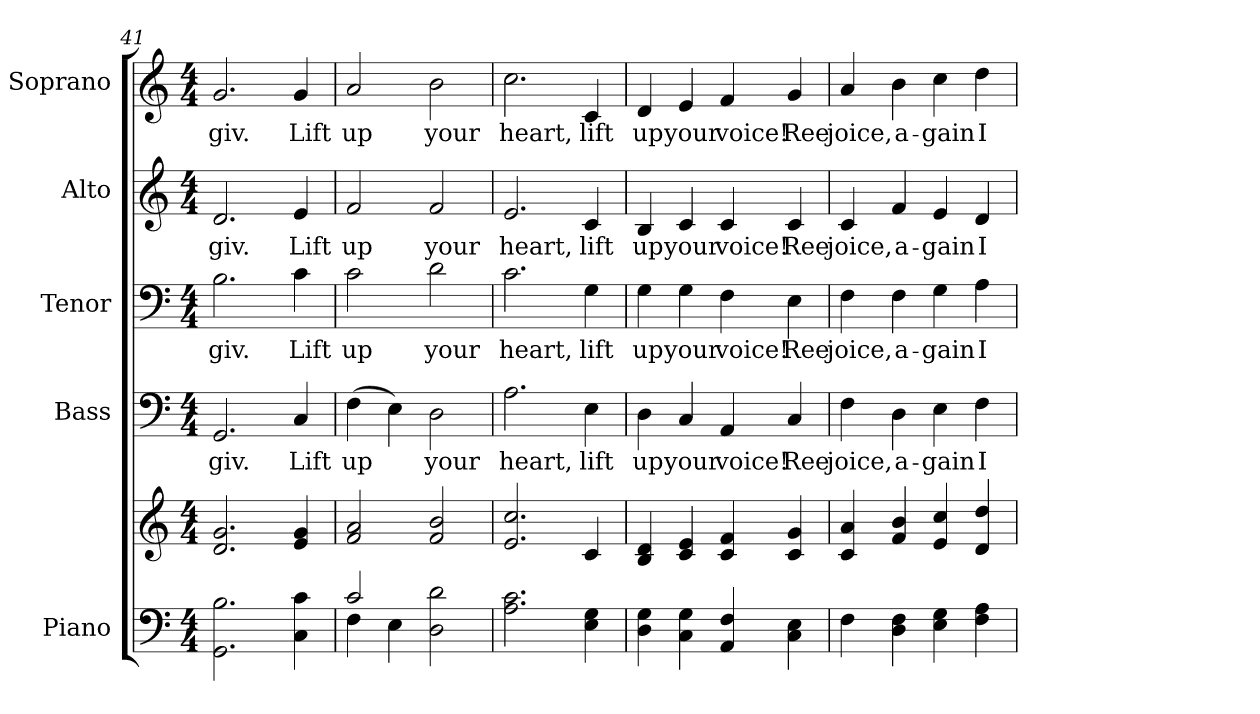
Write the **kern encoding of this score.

**kern	**kern	**kern	**text	**kern	**text	**kern	**text	**kern	**text
*part5	*part5	*part4	*part4	*part3	*part3	*part2	*part2	*part1	*part1
*staff6	*staff5	*staff4	*staff4	*staff3	*staff3	*staff2	*staff2	*staff1	*staff1
*I"Piano	*	*I"Bass	*	*I"Tenor	*	*I"Alto	*	*I"Soprano	*
*I'Pno.	*	*I'B.	*	*I'T.	*	*I'A.	*	*I'S.	*
*clefF4	*clefG2	*clefF4	*	*clefF4	*	*clefG2	*	*clefG2	*
*k[]	*k[]	*k[]	*	*k[]	*	*k[]	*	*k[]	*
*C:	*C:	*C:	*	*C:	*	*C:	*	*C:	*
*M4/4	*M4/4	*M4/4	*	*M4/4	*	*M4/4	*	*M4/4	*
=41	=41	=41	=41	=41	=41	=41	=41	=41	=41
!	!	!	!LO:LY:b:color=#000000	!	!	!	!	!	!
!	!	!	!	!	!LO:LY:b:color=#000000	!	!	!	!
!	!	!	!	!	!	!	!LO:LY:b:color=#000000	!	!
!	!	!	!	!	!	!	!	!	!LO:LY:b:color=#000000
2.GGi\ 2.Bi	2.di/ 2.gi	2.GGi/	giv.	2.Bi\	giv.	2.di/	giv.	2.gi/	giv.
!	!	!	!LO:LY:b:color=#000000	!	!	!	!	!	!
!	!	!	!	!	!LO:LY:b:color=#000000	!	!	!	!
!	!	!	!	!	!	!	!LO:LY:b:color=#000000	!	!
!	!	!	!	!	!	!	!	!	!LO:LY:b:color=#000000
4Ci\ 4ci	4ei/ 4gi	4Ci/	Lift	4ci\	Lift	4ei/	Lift	4gi/	Lift
=42	=42	=42	=42	=42	=42	=42	=42	=42	=42
*^	*	*	*	*	*	*	*	*	*
!	!	!	!	!LO:LY:b:color=#000000	!	!	!	!	!	!
!	!	!	!	!	!	!LO:LY:b:color=#000000	!	!	!	!
!	!	!	!	!	!	!	!	!LO:LY:b:color=#000000	!	!
!	!	!	!	!	!	!	!	!	!	!LO:LY:b:color=#000000
2ci/	4Fi\	2fi/ 2ai	(4Fi\	up	2ci\	up	2fi/	up	2ai/	up
.	4Ei\	.	4Ei\)	.	.	.	.	.	.	.
!	!	!	!	!LO:LY:b:color=#000000	!	!	!	!	!	!
!	!	!	!	!	!	!LO:LY:b:color=#000000	!	!	!	!
!	!	!	!	!	!	!	!	!LO:LY:b:color=#000000	!	!
!	!	!	!	!	!	!	!	!	!	!LO:LY:b:color=#000000
2Di\ 2di	2ryy	2fi/ 2bi	2Di\	your	2di\	your	2fi/	your	2bi\	your
*v	*v	*	*	*	*	*	*	*	*	*
=43	=43	=43	=43	=43	=43	=43	=43	=43	=43
*^	*	*	*	*	*	*	*	*	*
!	!	!	!	!LO:LY:b:color=#000000	!	!	!	!	!	!
*v	*v	*	*	*	*	*	*	*	*	*
*^	*	*	*	*	*	*	*	*	*
!	!	!	!	!	!	!LO:LY:b:color=#000000	!	!	!	!
*v	*v	*	*	*	*	*	*	*	*	*
*^	*	*	*	*	*	*	*	*	*
!	!	!	!	!	!	!	!	!LO:LY:b:color=#000000	!	!
*v	*v	*	*	*	*	*	*	*	*	*
*^	*	*	*	*	*	*	*	*	*
!	!	!	!	!	!	!	!	!	!	!LO:LY:b:color=#000000
*v	*v	*	*	*	*	*	*	*	*	*
2.Ai\ 2.ci	2.ei/ 2.cci	2.Ai\	heart,	2.ci\	heart,	2.ei/	heart,	2.cci\	heart,
!	!	!	!LO:LY:b:color=#000000	!	!	!	!	!	!
!	!	!	!	!	!LO:LY:b:color=#000000	!	!	!	!
!	!	!	!	!	!	!	!LO:LY:b:color=#000000	!	!
!	!	!	!	!	!	!	!	!	!LO:LY:b:color=#000000
4Ei\ 4Gi	4ci/	4Ei\	lift	4Gi\	lift	4ci/	lift	4ci/	lift
!!LO:PB:g=z
=44	=44	=44	=44	=44	=44	=44	=44	=44	=44
!	!	!	!LO:LY:b:color=#000000	!	!	!	!	!	!
!	!	!	!	!	!LO:LY:b:color=#000000	!	!	!	!
!	!	!	!	!	!	!	!LO:LY:b:color=#000000	!	!
!	!	!	!	!	!	!	!	!	!LO:LY:b:color=#000000
4Di\ 4Gi	4Bi/ 4di	4Di\	up	4Gi\	up	4Bi/	up	4di/	up
!	!	!	!LO:LY:b:color=#000000	!	!	!	!	!	!
!	!	!	!	!	!LO:LY:b:color=#000000	!	!	!	!
!	!	!	!	!	!	!	!LO:LY:b:color=#000000	!	!
!	!	!	!	!	!	!	!	!	!LO:LY:b:color=#000000
4Ci\ 4Gi	4ci/ 4ei	4Ci/	your	4Gi\	your	4ci/	your	4ei/	your
!	!	!	!LO:LY:b:color=#000000	!	!	!	!	!	!
!	!	!	!	!	!LO:LY:b:color=#000000	!	!	!	!
!	!	!	!	!	!	!	!LO:LY:b:color=#000000	!	!
!	!	!	!	!	!	!	!	!	!LO:LY:b:color=#000000
4AAi/ 4Fi	4ci/ 4fi	4AAi/	voice!	4Fi\	voice!	4ci/	voice!	4fi/	voice!
!	!	!	!LO:LY:b:color=#000000	!	!	!	!	!	!
!	!	!	!	!	!LO:LY:b:color=#000000	!	!	!	!
!	!	!	!	!	!	!	!LO:LY:b:color=#000000	!	!
!	!	!	!	!	!	!	!	!	!LO:LY:b:color=#000000
4Ci\ 4Ei	4ci/ 4gi	4Ci/	Ree	4Ei\	Ree	4ci/	Ree	4gi/	Ree
=45	=45	=45	=45	=45	=45	=45	=45	=45	=45
!	!	!	!LO:LY:b:color=#000000	!	!	!	!	!	!
!	!	!	!	!	!LO:LY:b:color=#000000	!	!	!	!
!	!	!	!	!	!	!	!LO:LY:b:color=#000000	!	!
!	!	!	!	!	!	!	!	!	!LO:LY:b:color=#000000
4Fi\	4ci/ 4ai	4Fi\	joice,	4Fi\	joice,	4ci/	joice,	4ai/	joice,
!	!	!	!LO:LY:b:color=#000000	!	!	!	!	!	!
!	!	!	!	!	!LO:LY:b:color=#000000	!	!	!	!
!	!	!	!	!	!	!	!LO:LY:b:color=#000000	!	!
!	!	!	!	!	!	!	!	!	!LO:LY:b:color=#000000
4Di\ 4Fi	4fi/ 4bi	4Di\	a-	4Fi\	a-	4fi/	a-	4bi\	a-
!	!	!	!LO:LY:b:color=#000000	!	!	!	!	!	!
!	!	!	!	!	!LO:LY:b:color=#000000	!	!	!	!
!	!	!	!	!	!	!	!LO:LY:b:color=#000000	!	!
!	!	!	!	!	!	!	!	!	!LO:LY:b:color=#000000
4Ei\ 4Gi	4ei/ 4cci	4Ei\	-gain	4Gi\	-gain	4ei/	-gain	4cci\	-gain
!	!	!	!LO:LY:b:color=#000000	!	!	!	!	!	!
!	!	!	!	!	!LO:LY:b:color=#000000	!	!	!	!
!	!	!	!	!	!	!	!LO:LY:b:color=#000000	!	!
!	!	!	!	!	!	!	!	!	!LO:LY:b:color=#000000
4Fi\ 4Ai	4di/ 4ddi	4Fi\	I	4Ai\	I	4di/	I	4ddi\	I
=	=	=	=	=	=	=	=	=	=
*-	*-	*-	*-	*-	*-	*-	*-	*-	*-
